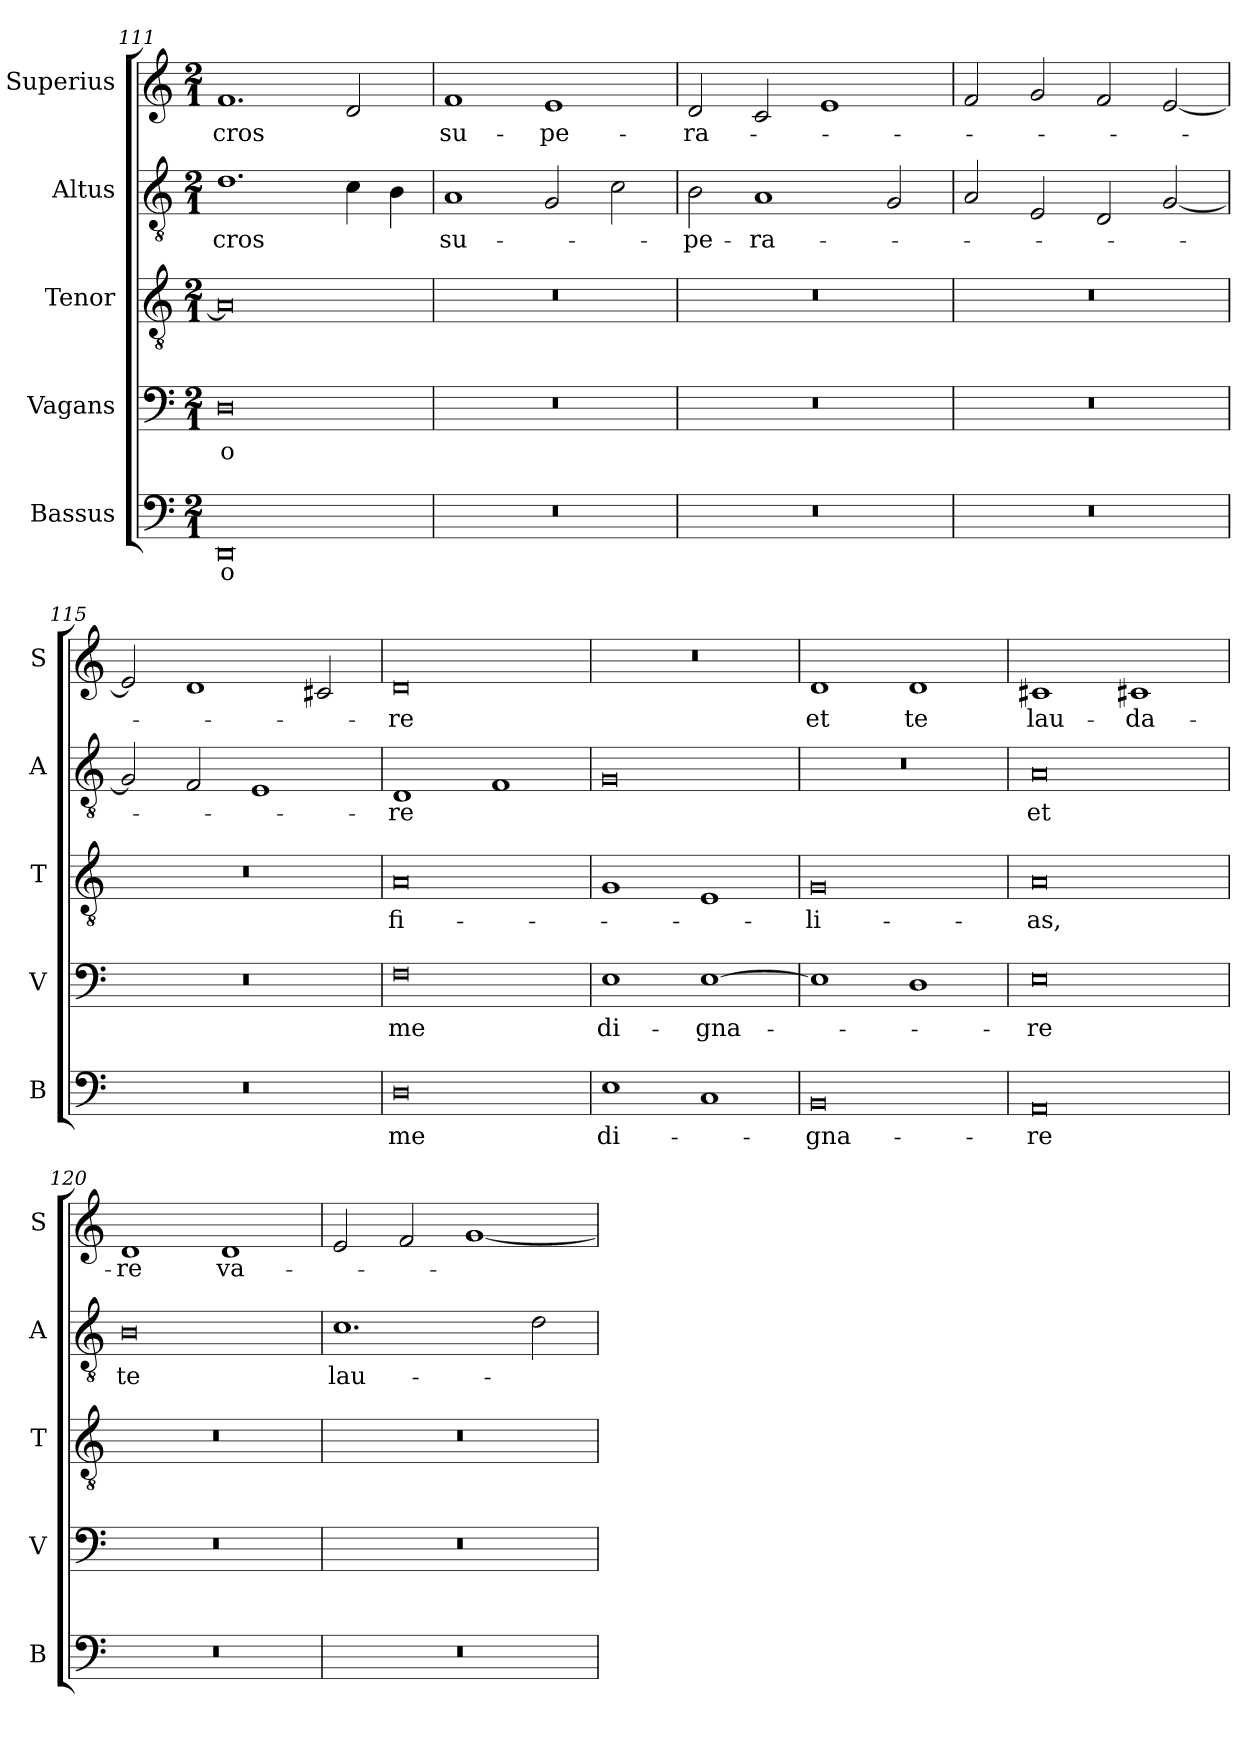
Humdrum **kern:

**kern	**text	**kern	**text	**kern	**text	**kern	**text	**kern	**text
*part5	*part5	*part4	*part4	*part3	*part3	*part2	*part2	*part1	*part1
*staff5	*staff5	*staff4	*staff4	*staff3	*staff3	*staff2	*staff2	*staff1	*staff1
*I"Bassus	*	*I"Vagans	*	*I"Tenor	*	*I"Altus	*	*I"Superius	*
*I'B	*	*I'V	*	*I'T	*	*I'A	*	*I'S	*
*clefF4	*	*clefF4	*	*clefGv2	*	*clefGv2	*	*clefG2	*
*k[]	*	*k[]	*	*k[]	*	*k[]	*	*k[]	*
*M2/1	*	*M2/1	*	*M2/1	*	*M2/1	*	*M2/1	*
=111	=111	=111	=111	=111	=111	=111	=111	=111	=111
0DD	-o	0D	-o	0A]	.	1.d	-cros	1.f	-cros
.	.	.	.	.	.	4c\	.	2d/	.
.	.	.	.	.	.	4B\	.	.	.
=112	=112	=112	=112	=112	=112	=112	=112	=112	=112
0r	.	0r	.	0r	.	1A	su-	1f	su-
.	.	.	.	.	.	2G/	.	1e	-pe-
.	.	.	.	.	.	2c\	.	.	.
=113	=113	=113	=113	=113	=113	=113	=113	=113	=113
0r	.	0r	.	0r	.	2B\	-pe-	2d/	-ra-
.	.	.	.	.	.	1A	-ra-	2c/	.
.	.	.	.	.	.	.	.	1e	.
.	.	.	.	.	.	2G/	.	.	.
=114	=114	=114	=114	=114	=114	=114	=114	=114	=114
0r	.	0r	.	0r	.	2A/	.	2f/	.
.	.	.	.	.	.	2E/	.	2g/	.
.	.	.	.	.	.	2D/	.	2f/	.
.	.	.	.	.	.	[2G/	.	[2e/	.
=115	=115	=115	=115	=115	=115	=115	=115	=115	=115
0r	.	0r	.	0r	.	2G/]	.	2e/]	.
.	.	.	.	.	.	2F/	.	1d	.
.	.	.	.	.	.	1E	.	.	.
.	.	.	.	.	.	.	.	2c#X/	.
=116	=116	=116	=116	=116	=116	=116	=116	=116	=116
0D	me	0F	me	0A	fi-	1D	-re	0d	-re
.	.	.	.	.	.	1F	.	.	.
=117	=117	=117	=117	=117	=117	=117	=117	=117	=117
1E	di-	1E	di-	1G	.	0G	.	0r	.
1C	.	[1E	-gna-	1E	.	.	.	.	.
=118	=118	=118	=118	=118	=118	=118	=118	=118	=118
0BB	-gna-	1E]	.	0G	-li-	0r	.	1d	et
.	.	1D	.	.	.	.	.	1d	te
=119	=119	=119	=119	=119	=119	=119	=119	=119	=119
0AA	-re	0E	-re	0A	-as,	0A	et	1c#X	lau-
.	.	.	.	.	.	.	.	1c#X	-da-
=120	=120	=120	=120	=120	=120	=120	=120	=120	=120
0r	.	0r	.	0r	.	0B	te	1d	-re
.	.	.	.	.	.	.	.	1d	va-
=121	=121	=121	=121	=121	=121	=121	=121	=121	=121
0r	.	0r	.	0r	.	1.c	lau-	2e/	.
.	.	.	.	.	.	.	.	2f/	.
.	.	.	.	.	.	.	.	[1g	.
.	.	.	.	.	.	2d\	.	.	.
=	=	=	=	=	=	=	=	=	=
*-	*-	*-	*-	*-	*-	*-	*-	*-	*-
